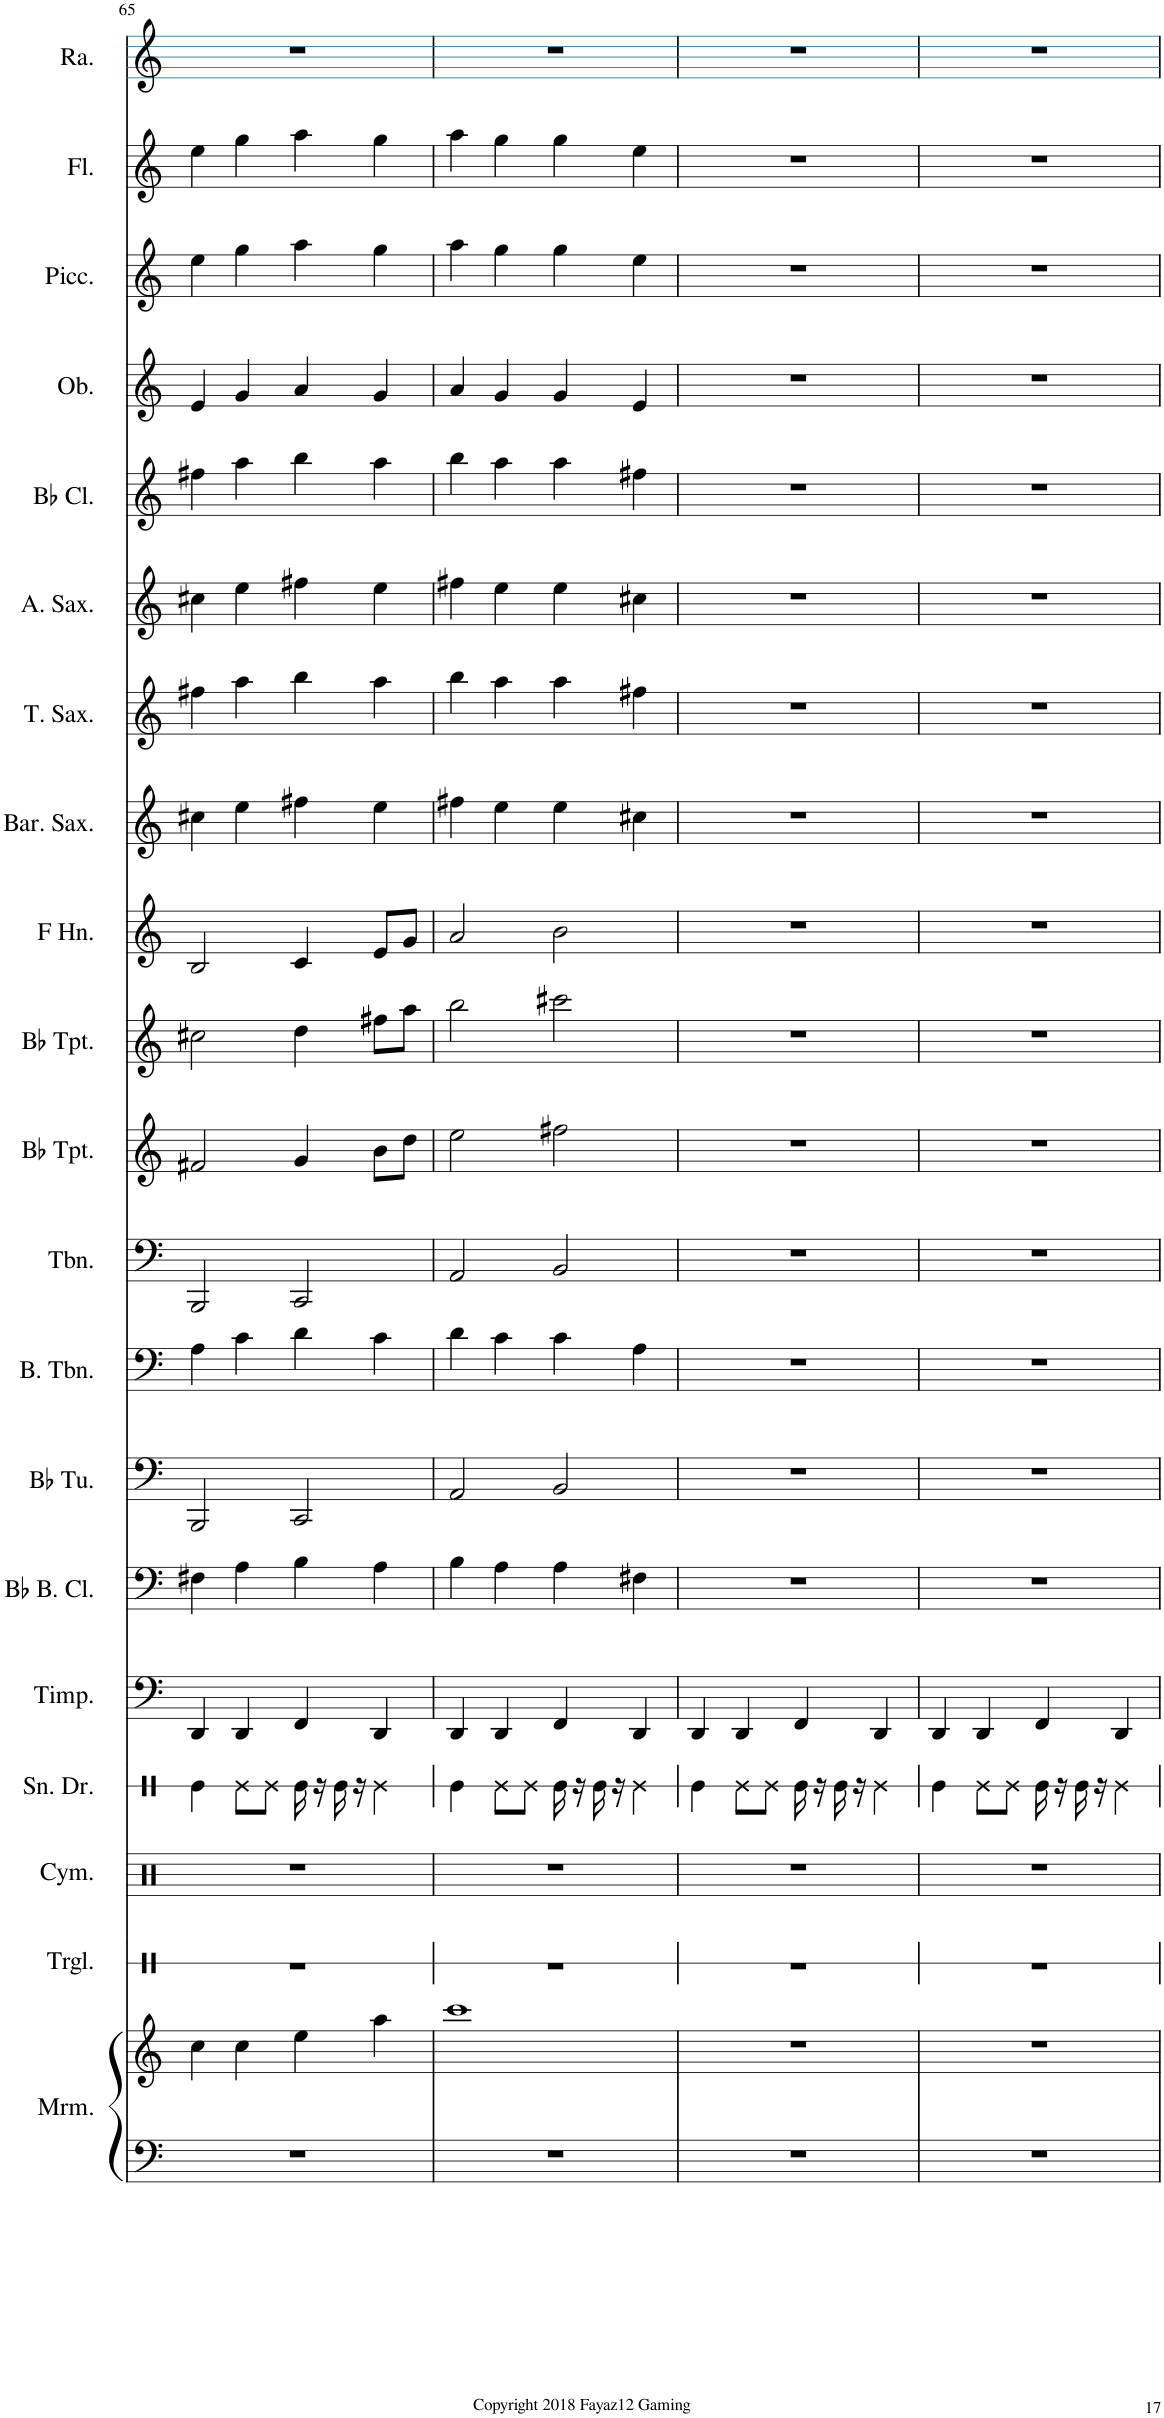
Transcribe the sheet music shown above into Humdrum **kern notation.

**kern	**kern	**kern	**kern	**kern	**kern	**kern	**kern	**kern	**kern	**kern	**kern	**kern	**kern	**kern	**kern	**kern	**kern	**kern	**kern	**kern
*part20	*part20	*part19	*part18	*part17	*part16	*part15	*part14	*part13	*part12	*part11	*part10	*part9	*part8	*part7	*part6	*part5	*part4	*part3	*part2	*part1
*staff21	*staff20	*staff19	*staff18	*staff17	*staff16	*staff15	*staff14	*staff13	*staff12	*staff11	*staff10	*staff9	*staff8	*staff7	*staff6	*staff5	*staff4	*staff3	*staff2	*staff1
*I"Marimba	*	*I"Triangle	*I"Cymbals	*I"Snare Drum	*I"Timpani	*I"Bb Bass Clarinet (Bass Clef)	*I"Bb Tuba	*I"Bass Trombone	*I"Trombone	*I"Bb Trumpet	*I"Bb Trumpet	*I"Horn in F	*I"Baritone Saxophone	*I"Tenor Saxophone	*I"Alto Saxophone	*I"Bb Clarinet	*I"Oboe	*I"Piccolo	*I"Flute	*I"Rosalina
*I'Mrm.	*	*I'Trgl.	*I'Cym.	*I'Sn. Dr.	*I'Timp.	*I'Bb B. Cl.	*I'Bb Tu.	*I'B. Tbn.	*I'Tbn.	*I'Bb Tpt.	*I'Bb Tpt.	*	*I'Bar. Sax.	*I'T. Sax.	*I'A. Sax.	*I'Bb Cl.	*I'Ob.	*I'Picc.	*I'Fl.	*I'Ra.
!!LO:PB:g=z
*clefF4	*clefG2	*clefX	*clefX	*clefX	*clefF4	*clefF4	*clefF4	*clefF4	*clefF4	*clefG2	*clefG2	*clefG2	*clefG2	*clefG2	*clefG2	*clefG2	*clefG2	*clefG2	*clefG2	*clefG2
*	*	*	*	*	*	*Trd1c2	*	*	*	*Trd1c2	*Trd1c2	*Trd4c7	*Trd12c21	*Trd8c14	*Trd5c9	*Trd1c2	*	*Trd-7c-12	*	*
*k[]	*k[]	*k[]	*k[]	*k[]	*k[]	*k[]	*k[]	*k[]	*k[]	*k[]	*k[]	*k[]	*k[]	*k[]	*k[]	*k[]	*k[]	*k[]	*k[]	*k[]
*M4/4	*M4/4	*M4/4	*M4/4	*M4/4	*M4/4	*M4/4	*M4/4	*M4/4	*M4/4	*M4/4	*M4/4	*M4/4	*M4/4	*M4/4	*M4/4	*M4/4	*M4/4	*M4/4	*M4/4	*M4/4
=65	=65	=65	=65	=65	=65	=65	=65	=65	=65	=65	=65	=65	=65	=65	=65	=65	=65	=65	=65	=65
1r	4cc\	1r	1r	4Re\	4DD/	4F#X\	2BBB/	4A\	2BBB/	2f#X/	2cc#X\	2B/	4cc#X\	4ff#X\	4cc#X\	4ff#X\	4e/	4ee\	4ee\	1r
.	4cc\	.	.	8Re\L	4DD/	4A\	.	4c\	.	.	.	.	4ee\	4aa\	4ee\	4aa\	4g/	4gg\	4gg\	.
.	.	.	.	8Re\J	.	.	.	.	.	.	.	.	.	.	.	.	.	.	.	.
.	4ee\	.	.	16Re\	4FF/	4B\	2CC/	4d\	2CC/	4g/	4dd\	4c/	4ff#X\	4bb\	4ff#X\	4bb\	4a/	4aa\	4aa\	.
.	.	.	.	16r	.	.	.	.	.	.	.	.	.	.	.	.	.	.	.	.
.	.	.	.	16Re\	.	.	.	.	.	.	.	.	.	.	.	.	.	.	.	.
.	.	.	.	16r	.	.	.	.	.	.	.	.	.	.	.	.	.	.	.	.
.	4aa\	.	.	4Re\	4DD/	4A\	.	4c\	.	8b\L	8ff#X\L	8e/L	4ee\	4aa\	4ee\	4aa\	4g/	4gg\	4gg\	.
.	.	.	.	.	.	.	.	.	.	8dd\J	8aa\J	8g/J	.	.	.	.	.	.	.	.
=66	=66	=66	=66	=66	=66	=66	=66	=66	=66	=66	=66	=66	=66	=66	=66	=66	=66	=66	=66	=66
1r	1ccc	1r	1r	4Re\	4DD/	4B\	2AA/	4d\	2AA/	2ee\	2bb\	2a/	4ff#X\	4bb\	4ff#X\	4bb\	4a/	4aa\	4aa\	1r
.	.	.	.	8Re\L	4DD/	4A\	.	4c\	.	.	.	.	4ee\	4aa\	4ee\	4aa\	4g/	4gg\	4gg\	.
.	.	.	.	8Re\J	.	.	.	.	.	.	.	.	.	.	.	.	.	.	.	.
.	.	.	.	16Re\	4FF/	4A\	2BB/	4c\	2BB/	2ff#X\	2ccc#X\	2b\	4ee\	4aa\	4ee\	4aa\	4g/	4gg\	4gg\	.
.	.	.	.	16r	.	.	.	.	.	.	.	.	.	.	.	.	.	.	.	.
.	.	.	.	16Re\	.	.	.	.	.	.	.	.	.	.	.	.	.	.	.	.
.	.	.	.	16r	.	.	.	.	.	.	.	.	.	.	.	.	.	.	.	.
.	.	.	.	4Re\	4DD/	4F#X\	.	4A\	.	.	.	.	4cc#X\	4ff#X\	4cc#X\	4ff#X\	4e/	4ee\	4ee\	.
=67	=67	=67	=67	=67	=67	=67	=67	=67	=67	=67	=67	=67	=67	=67	=67	=67	=67	=67	=67	=67
1r	1r	1r	1r	4Re\	4DD/	1r	1r	1r	1r	1r	1r	1r	1r	1r	1r	1r	1r	1r	1r	1r
.	.	.	.	8Re\L	4DD/	.	.	.	.	.	.	.	.	.	.	.	.	.	.	.
.	.	.	.	8Re\J	.	.	.	.	.	.	.	.	.	.	.	.	.	.	.	.
.	.	.	.	16Re\	4FF/	.	.	.	.	.	.	.	.	.	.	.	.	.	.	.
.	.	.	.	16r	.	.	.	.	.	.	.	.	.	.	.	.	.	.	.	.
.	.	.	.	16Re\	.	.	.	.	.	.	.	.	.	.	.	.	.	.	.	.
.	.	.	.	16r	.	.	.	.	.	.	.	.	.	.	.	.	.	.	.	.
.	.	.	.	4Re\	4DD/	.	.	.	.	.	.	.	.	.	.	.	.	.	.	.
=68	=68	=68	=68	=68	=68	=68	=68	=68	=68	=68	=68	=68	=68	=68	=68	=68	=68	=68	=68	=68
1r	1r	1r	1r	4Re\	4DD/	1r	1r	1r	1r	1r	1r	1r	1r	1r	1r	1r	1r	1r	1r	1r
.	.	.	.	8Re\L	4DD/	.	.	.	.	.	.	.	.	.	.	.	.	.	.	.
.	.	.	.	8Re\J	.	.	.	.	.	.	.	.	.	.	.	.	.	.	.	.
.	.	.	.	16Re\	4FF/	.	.	.	.	.	.	.	.	.	.	.	.	.	.	.
.	.	.	.	16r	.	.	.	.	.	.	.	.	.	.	.	.	.	.	.	.
.	.	.	.	16Re\	.	.	.	.	.	.	.	.	.	.	.	.	.	.	.	.
.	.	.	.	16r	.	.	.	.	.	.	.	.	.	.	.	.	.	.	.	.
.	.	.	.	4Re\	4DD/	.	.	.	.	.	.	.	.	.	.	.	.	.	.	.
=	=	=	=	=	=	=	=	=	=	=	=	=	=	=	=	=	=	=	=	=
*-	*-	*-	*-	*-	*-	*-	*-	*-	*-	*-	*-	*-	*-	*-	*-	*-	*-	*-	*-	*-
